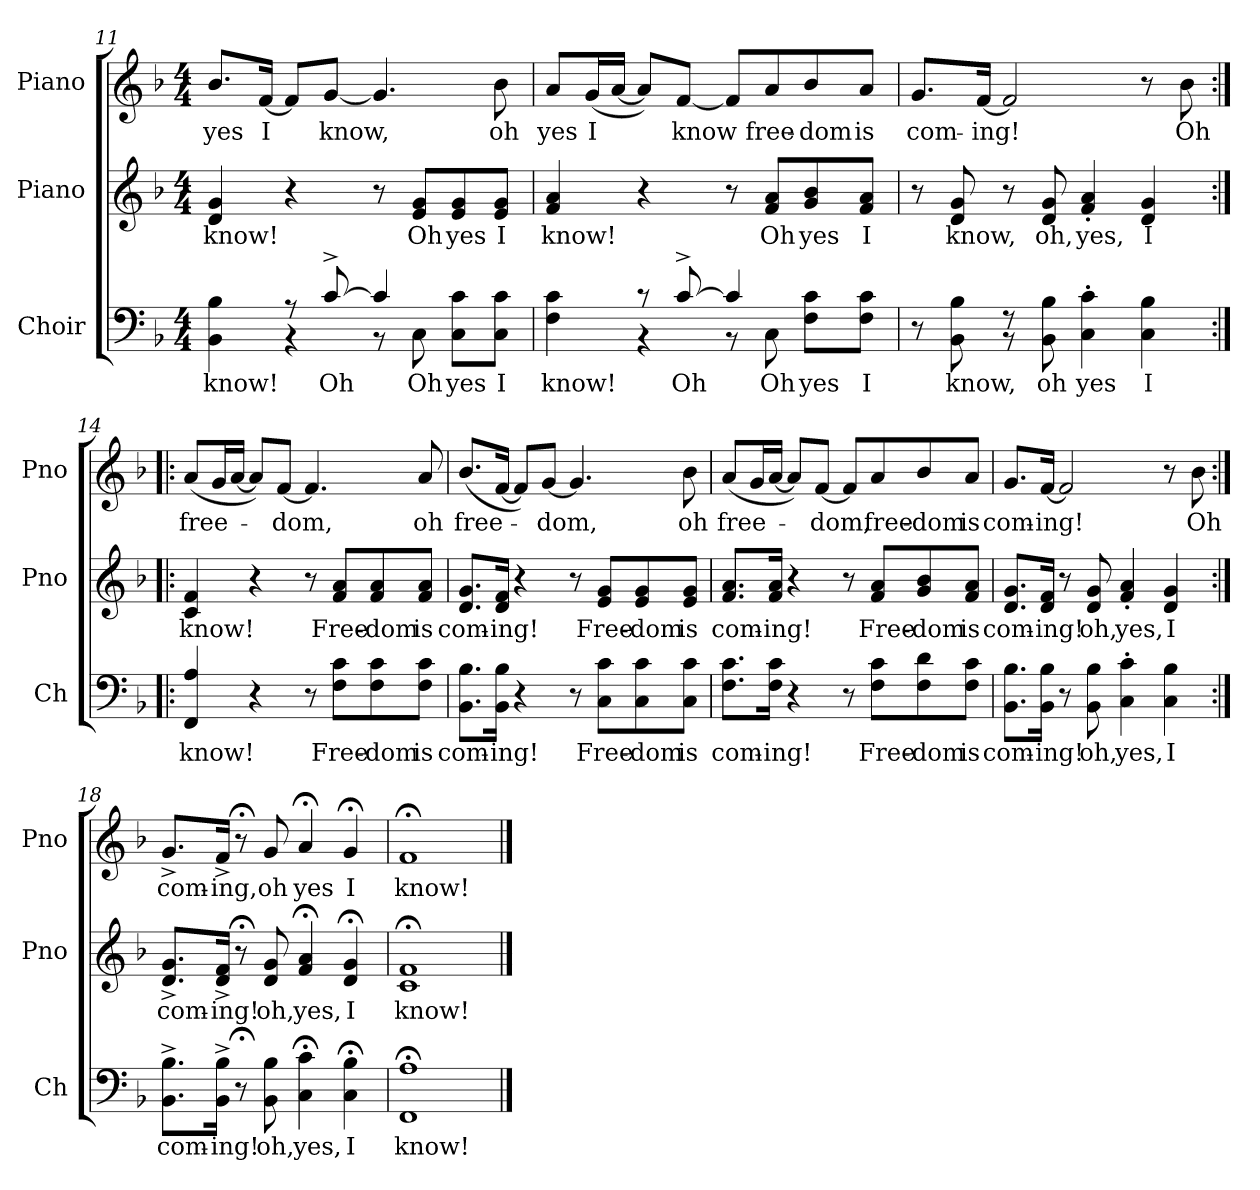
**kern	**text	**kern	**text	**kern	**text
*part3	*part3	*part2	*part2	*part1	*part1
*staff3	*staff3	*staff2	*staff2	*staff1	*staff1
*I"Choir	*	*I"Piano	*	*I"Piano	*
*I'Ch	*	*I'Pno	*	*I'Pno	*
*clefF4	*	*clefG2	*	*clefG2	*
*k[b-]	*	*k[b-]	*	*k[b-]	*
*M4/4	*	*M4/4	*	*M4/4	*
=11	=11	=11	=11	=11	=11
*^	*	*	*	*	*
4BB- 4B-	4ryy	know!	4d 4g	know!	8.b-L	yes
.	.	.	.	.	[16fJk	I
8r	4r	.	4r	.	8fL]	.
[8c^	.	Oh	.	.	[8gJ	know,
4c]	8r	.	8r	.	4.g]	.
.	8C	Oh	8e 8gL	Oh	.	.
8C 8cL	4ryy	yes	8e 8g	yes	.	.
8C 8cJ	.	I	8e 8gJ	I	8b-	oh
!!LO:PB:g=z
=12	=12	=12	=12	=12	=12	=12
4F 4c	4ryy	know!	4f 4a	know!	8aL	yes
.	.	.	.	.	(16gL	I
.	.	.	.	.	[16aJJ	.
8r	4r	.	4r	.	8aL])	.
[8c^	.	Oh	.	.	[8fJ	know
4c]	8r	.	8r	.	8fL]	.
.	8C	Oh	8f 8aL	Oh	8a	free-
8F 8cL	4ryy	yes	8g 8b-	yes	8b-	-dom
8F 8cJ	.	I	8f 8aJ	I	8aJ	is
=13	=13	=13	=13	=13	=13	=13
8r	4ryy	.	8r	.	8.gL	com-
8BB- 8B-	.	know,	8d 8g	know,	.	.
.	.	.	.	.	[16fJk	-ing!
8r	8r	.	8r	.	2f]	.
8BB- 8B-	8ryy	oh	8d 8g	oh,	.	.
4C' 4c'	2ryy	yes	4f' 4a'	yes,	.	.
4C 4B-	.	I	4d 4g	I	8r	.
.	.	.	.	.	8b-	Oh
*v	*v	*	*	*	*	*
!!LO:LB:g=z
=14:|!|:	=14:|!|:	=14:|!|:	=14:|!|:	=14:|!|:	=14:|!|:
4FF 4A	know!	4c 4f	know!	(8aL	free-
.	.	.	.	16gL	.
.	.	.	.	[16aJJ	.
4r	.	4r	.	8aL])	.
.	.	.	.	[8fJ	-dom,
8r	.	8r	.	4.f]	.
8F 8cL	Free-	8f 8aL	Free-	.	.
8F 8c	-dom	8f 8a	-dom	.	.
8F 8cJ	is	8f 8aJ	is	8a	oh
=15	=15	=15	=15	=15	=15
8.BB- 8.B-L	com-	8.d 8.gL	com-	(8.b-L	free-
16BB- 16B-Jk	-ing!	16d 16fJk	-ing!	[16fJk	.
4r	.	4r	.	8fL])	.
.	.	.	.	[8gJ	-dom,
8r	.	8r	.	4.g]	.
8C 8cL	Free-	8e 8gL	Free-	.	.
8C 8c	-dom	8e 8g	-dom	.	.
8C 8cJ	is	8e 8gJ	is	8b-	oh
=16	=16	=16	=16	=16	=16
8.F 8.cL	com-	8.f 8.aL	com-	(8aL	free-
.	.	.	.	16gL	.
16F 16cJk	-ing!	16f 16aJk	-ing!	[16aJJ	.
4r	.	4r	.	8aL])	.
.	.	.	.	[8fJ	-dom,
8r	.	8r	.	8fL]	.
8F 8cL	Free-	8f 8aL	Free-	8a	free-
8F 8d	-dom	8g 8b-	-dom	8b-	-dom
8F 8cJ	is	8f 8aJ	is	8aJ	is
!!LO:LB:g=z
=17	=17	=17	=17	=17	=17
8.BB- 8.B-L	com-	8.d 8.gL	com-	8.gL	com-
16BB- 16B-Jk	-ing!	16d 16fJk	-ing!	[16fJk	-ing!
8r	.	8r	.	2f]	.
8BB- 8B-	oh,	8d 8g	oh,	.	.
4C' 4c'	yes,	4f' 4a'	yes,	.	.
4C 4B-	I	4d 4g	I	8r	.
.	.	.	.	8b-	Oh
=18:|!	=18:|!	=18:|!	=18:|!	=18:|!	=18:|!
8.BB-^ 8.B-^L	com-	8.d^ 8.g^L	com-	8.g^L	com-
16BB-^ 16B-^Jk	-ing!	16d^ 16f^Jk	-ing!	16f^Jk	-ing,
8r;<	.	8r;<	.	8r;<	.
8BB- 8B-	oh,	8d 8g	oh,	8g	oh
4C;< 4c;<	yes,	4f;< 4a;<	yes,	4a;<	yes
4C;< 4B-;<	I	4d;< 4g;<	I	4g;<	I
=19	=19	=19	=19	=19	=19
1FF;< 1A;<	know!	1c;< 1f;<	know!	1f;<	know!
==	==	==	==	==	==
*-	*-	*-	*-	*-	*-
